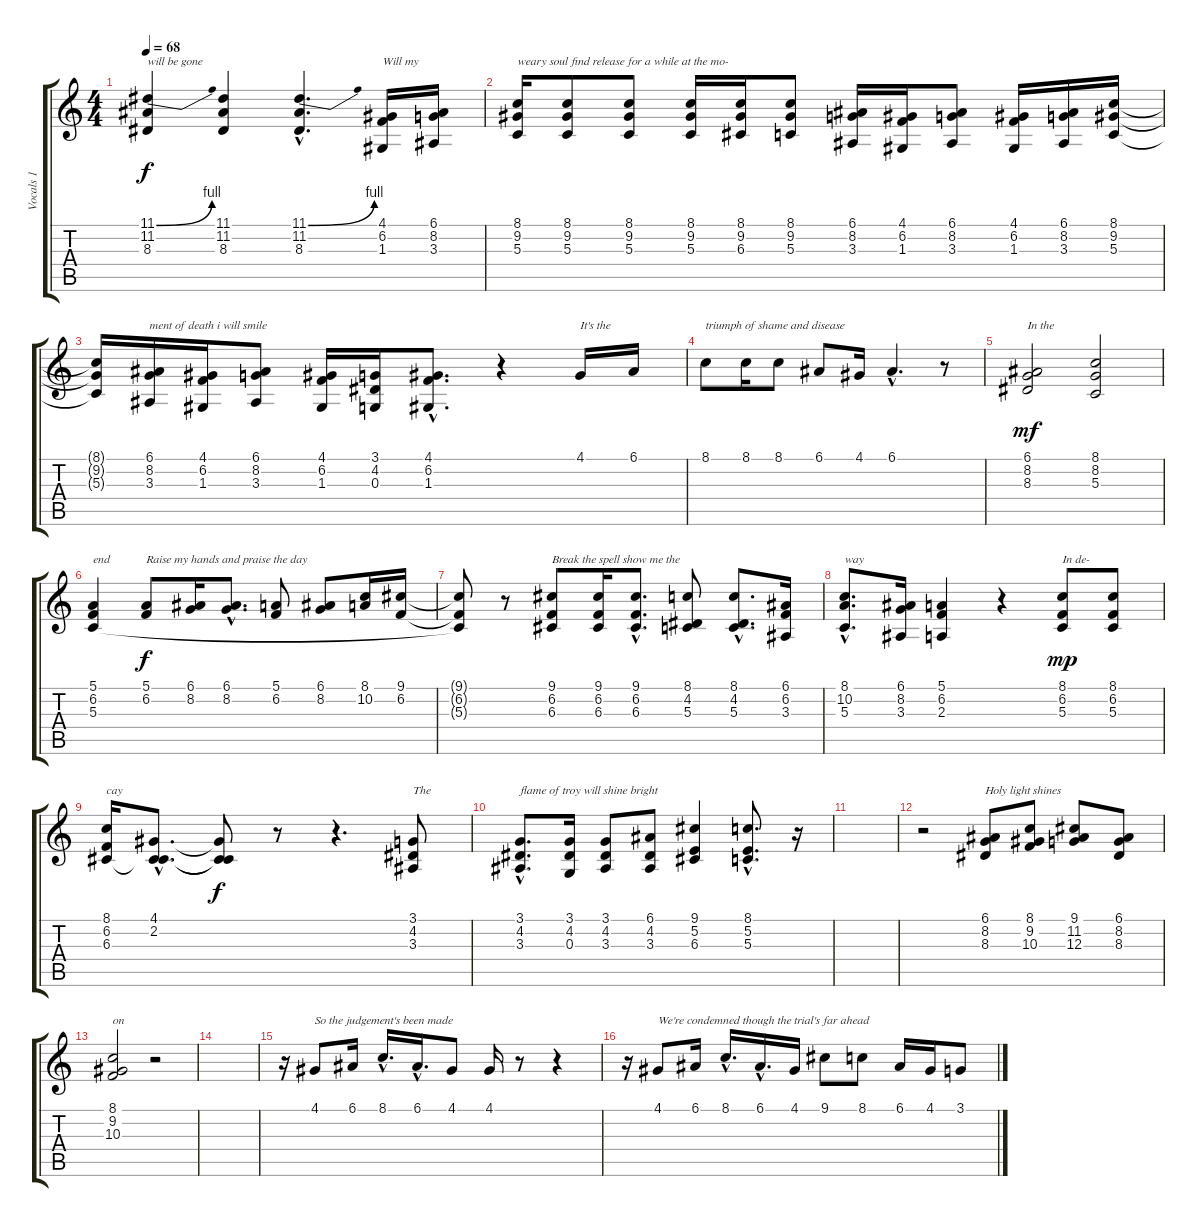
\track ("Vocals 1" "Vocals 1") {instrument frenchhorn}
\staff {score tabs}
\tuning (E4 B3 G3 D3 A2 E2) {hide}
\ts (4 4)
\tempo 68
\clef g2
\ks c
(11.1{be (bend 0 0 60 4)} 11.2 8.3).4{txt "will be gone " dy f} (11.1 11.2 8.3).4 (11.1{be (bend 0 0 60 4) hac} 11.2{hac} 8.3{hac}).4{d} (4.1 6.2 1.3).16{txt "Will my"} (6.1 8.2 3.3).16 |
(8.1 9.2 5.3).16{txt "weary soul find release for a while at the mo-"} (8.1 9.2 5.3).8 (8.1 9.2 5.3).8 (8.1 9.2 5.3).16 (8.1 9.2 6.3).16 (8.1 9.2 5.3).8 (6.1 8.2 3.3).16 (4.1 6.2 1.3).16 (6.1 8.2 3.3).8 (4.1 6.2 1.3).16 (6.1 8.2 3.3).16 (8.1 9.2 5.3).16 |
(8.1{t} 9.2{t} 5.3{t}).16 (6.1 8.2 3.3).16{txt "ment of death i will smile"} (4.1 6.2 1.3).16 (6.1 8.2 3.3).8 (4.1 6.2 1.3).16 (3.1 4.2 0.3).16 (4.1{hac} 6.2{hac} 1.3{hac}).8{d} r.4 4.1.16{txt "It's the"} 6.1.16 |
8.1.8{txt "triumph of shame and disease"} 8.1.16 8.1.8 6.1.8 4.1.16 6.1{hac}.4{d} r.8 |
(6.1 8.2 8.3).2{txt "In the" dy mf} (8.1 8.2 5.3).2 |
(5.1 6.2 5.3).4{txt "end"} (5.1 6.2).8{txt "Raise my hands and praise the day" dy f} (6.1 8.2).16 (6.1{hac} 8.2{hac}).8{d} (5.1 6.2).8 (6.1 8.2).8 (8.1 10.2).16 (9.1 6.2).16 |
(9.1{t} 6.2{t} 5.3{t}).8 r.8 (9.1 6.2 6.3).8{txt "Break the spell show me the"} (9.1 6.2 6.3).16 (9.1{hac} 6.2{hac} 6.3{hac}).8{d} (8.1 4.2 5.3).8 (8.1{hac} 4.2{hac} 5.3{hac}).8{d} (6.1 6.2 3.3).16 |
(8.1{hac} 10.2{hac} 5.3{hac}).8{d txt "way"} (6.1 8.2 3.3).16 (5.1 6.2 2.3).4 r.4 (8.1 6.2 5.3).8{txt "In de-" dy mp} (8.1 6.2 5.3).8 |
(8.1 6.2 6.3).16{txt "cay"} (4.1{hac} 2.2{hac} 6.3{hac t}).8{d} (4.1{t} 2.2{t} 6.3{t}).8{dy f} r.8 r.4{d} (3.1 4.2 3.3).8{txt "The"} |
(3.1{hac} 4.2{hac} 3.3{hac}).8{d txt "flame of troy will shine bright"} (3.1 4.2 0.3).16 (3.1 4.2 3.3).8 (6.1 4.2 3.3).8 (9.1 5.2 6.3).4 (8.1{hac} 5.2{hac} 5.3{hac}).8{d} r.16 |
\section ("" "")
|
r.2 (6.1 8.2 8.3).8{txt "Holy light shines "} (8.1 9.2 10.3).8 (9.1 11.2 12.3).8 (6.1 8.2 8.3).8 |
(8.1 9.2 10.3).2{txt "on"} r.2 |
|
r.16 4.1.8{txt "So the judgement's been made"} 6.1.16 8.1{hac}.16{d} 6.1{hac}.16{d} 4.1.8 4.1.16 r.8 r.4 |
r.16 4.1.8{txt "We're condemned though the trial's far ahead"} 6.1.16 8.1{hac}.16{d} 6.1{hac}.16{d} 4.1.16 9.1.8 8.1.8 6.1.16 4.1.16 3.1.8
